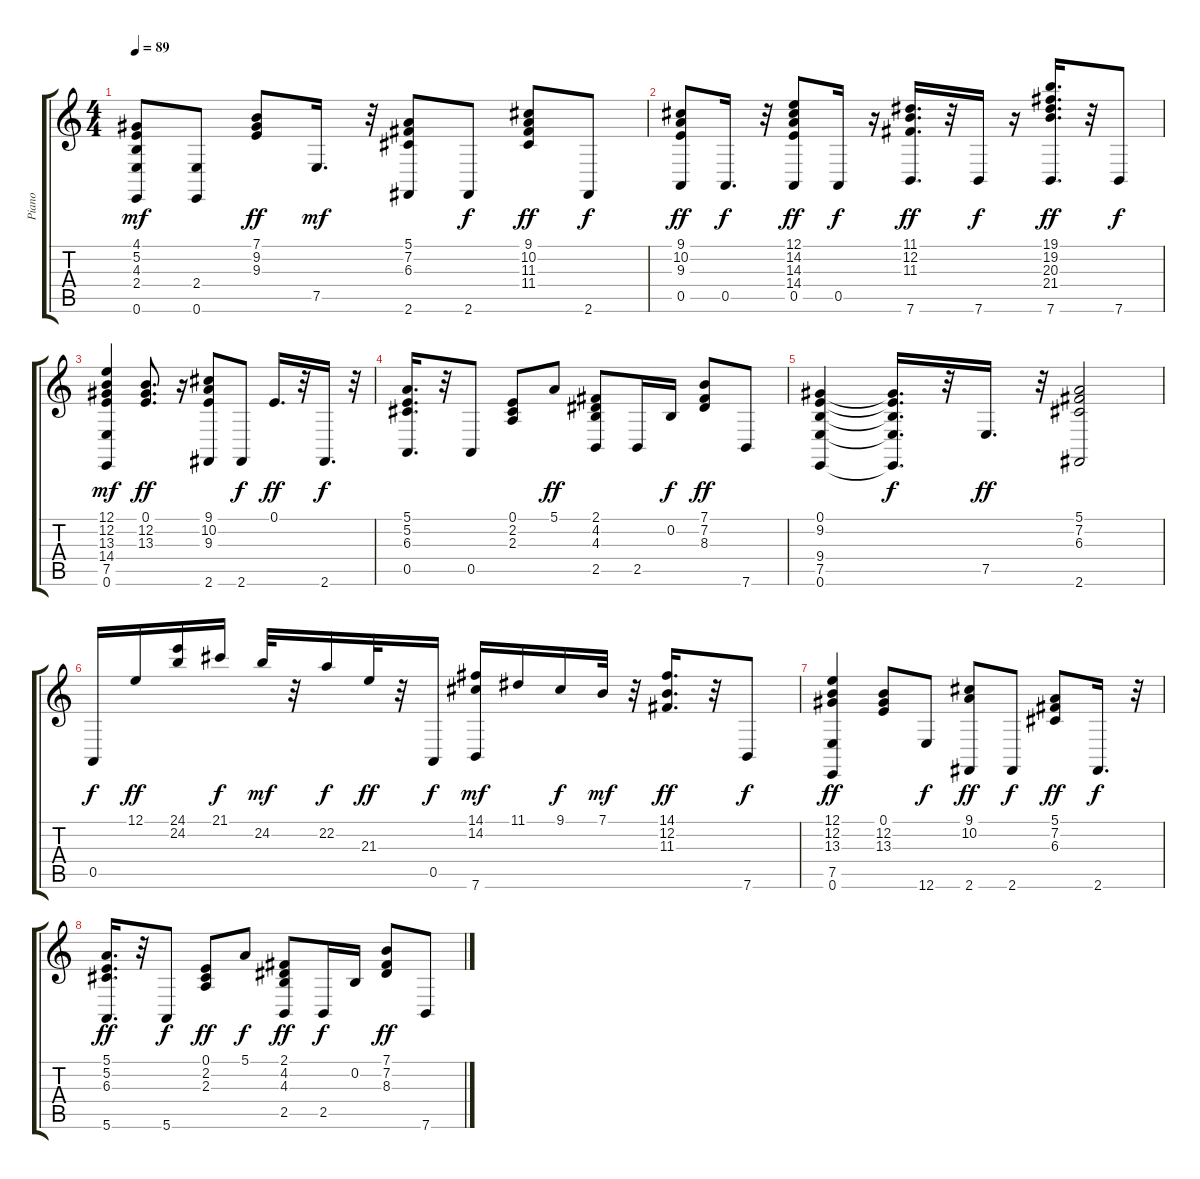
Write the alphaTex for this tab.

\track ("Piano" "Piano") {instrument acousticgrandpiano}
\staff {score tabs}
\tuning (E4 B3 G3 D3 A2 E2) {hide}
\ts (4 4)
\tempo 89
\clef g2
\ks c
(4.1 5.2 4.3 2.4 0.6).8{dy mf} (2.4 0.6).8 (7.1 9.2 9.3).8{dy ff} 7.5.16{d dy mf} r.32 (5.1 7.2 6.3 2.6).8 2.6.8{dy f} (9.1 10.2 11.3 11.4).8{dy ff} 2.6.8{dy f} |
(9.1 10.2 9.3 0.5).8{dy ff} 0.5.16{d dy f} r.32 (12.1 14.2 14.3 14.4 0.5).8{dy ff} 0.5.16{dy f} r.16 (11.1 12.2 11.3 7.6).16{d dy ff} r.32 7.6.16{dy f} r.16 (19.1 19.2 20.3 21.4 7.6).16{d dy ff} r.32 7.6.8{dy f} |
(12.1 12.2 13.3 14.4 7.5 0.6).4{dy mf} (0.1 12.2 13.3).8{d dy ff} r.16 (9.1 10.2 9.3 2.6).8 2.6.8{dy f} 0.1.16{d dy ff} r.32 2.6.16{d dy f} r.32 |
(5.1 5.2 6.3 0.5).16{d} r.32 0.5.8 (0.1 2.2 2.3).8 5.1.8{dy ff} (2.1 4.2 4.3 2.5).8 2.5.16 0.2.16{dy f} (7.1 7.2 8.3).8{dy ff} 7.6.8 |
(0.1 9.2 9.4 7.5 0.6).4 (0.1{t} 9.2{t} 9.4{t} 7.5{t} 0.6{t}).16{d dy f} r.32 7.5.16{d dy ff} r.32 (5.1 7.2 6.3 2.6).2 |
0.5.16{dy f} 12.1.16{dy ff} (24.1 24.2).16 21.1.16{dy f} 24.2.32{dy mf} r.32 22.2.16{dy f} 21.3.32{dy ff} r.32 0.5.16{dy f} (14.1 14.2 7.6).16{dy mf} 11.1.16 9.1.16{dy f} 7.1.32{dy mf} r.32 (14.1 12.2 11.3).16{d dy ff} r.32 7.6.8{dy f} |
(12.1 12.2 13.3 7.5 0.6).4{dy ff} (0.1 12.2 13.3).8 12.6.8{dy f} (9.1 10.2 2.6).8{dy ff} 2.6.8{dy f} (5.1 7.2 6.3).8{dy ff} 2.6.16{d dy f} r.32 |
(5.1 5.2 6.3 5.6).16{d dy ff} r.32 5.6.8{dy f} (0.1 2.2 2.3).8{dy ff} 5.1.8{dy f} (2.1 4.2 4.3 2.5).8{dy ff} 2.5.16{dy f} 0.2.16 (7.1 7.2 8.3).8{dy ff} 7.6.8
